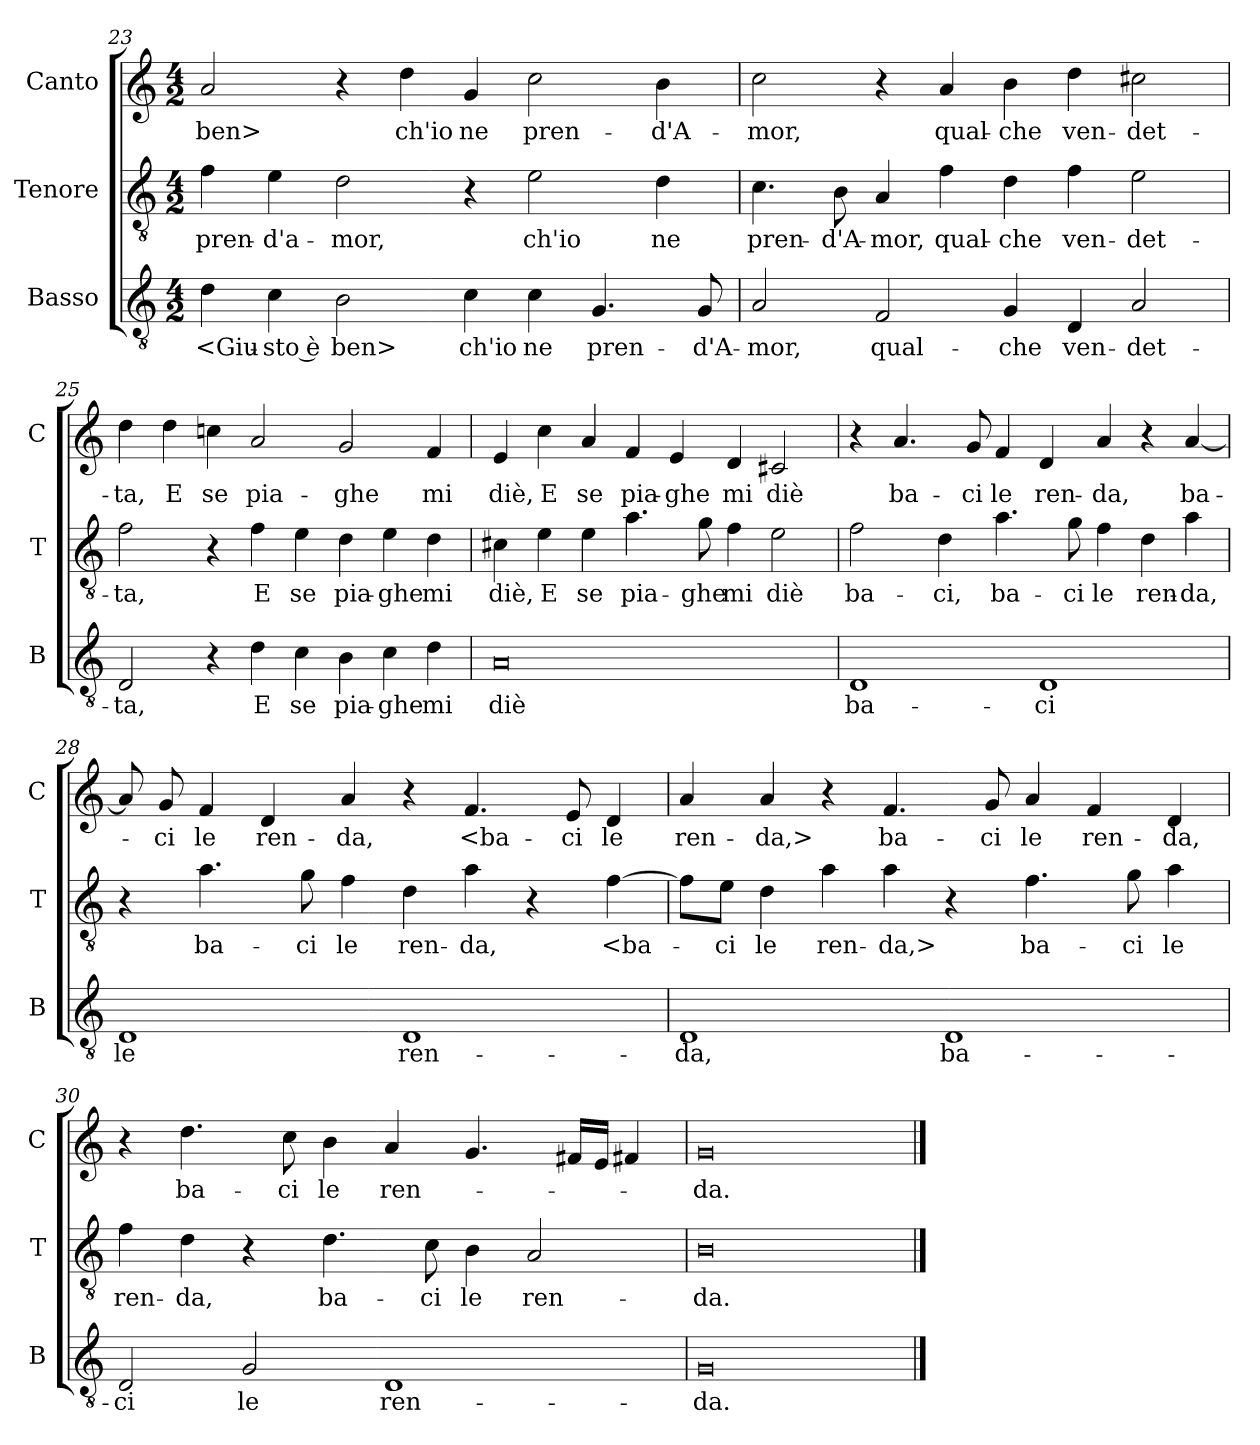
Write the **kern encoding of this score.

**kern	**text	**kern	**text	**kern	**text
*part3	*part3	*part2	*part2	*part1	*part1
*staff3	*staff3	*staff2	*staff2	*staff1	*staff1
*I"Basso	*	*I"Tenore	*	*I"Canto	*
*I'B	*	*I'T	*	*I'C	*
*clefGv2	*	*clefGv2	*	*clefG2	*
*k[]	*	*k[]	*	*k[]	*
*C:	*	*C:	*	*C:	*
*M4/2	*	*M4/2	*	*M4/2	*
=23	=23	=23	=23	=23	=23
4d	<Giu-	4f	pren-	2a	ben>
4c	-sto è	4e	-d'a-	.	.
2B	ben>	2d	-mor,	4r	.
.	.	.	.	4dd	ch'io
4c	ch'io	4r	.	4g	ne
4c	ne	2e	ch'io	2cc	pren-
4.G	pren-	.	.	.	.
.	.	4d	ne	4b	-d'A-
8G	-d'A-	.	.	.	.
=24	=24	=24	=24	=24	=24
2A	-mor,	4.c	pren-	2cc	-mor,
.	.	8B	-d'A-	.	.
2F	qual-	4A	-mor,	4r	.
.	.	4f	qual-	4a	qual-
4G	-che	4d	-che	4b	-che
4D	ven-	4f	ven-	4dd	ven-
2A	-det-	2e	-det-	2cc#X	-det-
=25	=25	=25	=25	=25	=25
2D	-ta,	2f	-ta,	4dd	-ta,
.	.	.	.	4dd	E
4r	.	4r	.	4ccn	se
4d	E	4f	E	2a	pia-
4c	se	4e	se	.	.
4B	pia-	4d	pia-	2g	-ghe
4c	-ghe	4e	-ghe	.	.
4d	mi	4d	mi	4f	mi
=26	=26	=26	=26	=26	=26
0A	diè	4c#X	diè,	4e	diè,
.	.	4e	E	4cc	E
.	.	4e	se	4a	se
.	.	4.a	pia-	4f	pia-
.	.	.	.	4e	-ghe
.	.	8g	-ghe	.	.
.	.	4f	mi	4d	mi
.	.	2e	diè	2c#X	diè
=27	=27	=27	=27	=27	=27
1D	ba-	2f	ba-	4r	.
.	.	.	.	4.a	ba-
.	.	4d	-ci,	.	.
.	.	.	.	8g	-ci
.	.	4.a	ba-	4f	le
1D	-ci	.	.	4d	ren-
.	.	8g	-ci	.	.
.	.	4f	le	4a	-da,
.	.	4d	ren-	4r	.
.	.	4a	-da,	[4a	ba-
=28	=28	=28	=28	=28	=28
1D	le	4r	.	8a]	.
.	.	.	.	8g	-ci
.	.	4.a	ba-	4f	le
.	.	.	.	4d	ren-
.	.	8g	-ci	.	.
.	.	4f	le	4a	-da,
1D	ren-	4d	ren-	4r	.
.	.	4a	-da,	4.f	<ba-
.	.	4r	.	.	.
.	.	.	.	8e	-ci
.	.	[4f	<ba-	4d	le
=29	=29	=29	=29	=29	=29
1D	-da,	8f\L]	.	4a	ren-
.	.	8e\J	-ci	.	.
.	.	4d	le	4a	-da,>
.	.	4a	ren-	4r	.
.	.	4a	-da,>	4.f	ba-
1D	ba-	4r	.	.	.
.	.	.	.	8g	-ci
.	.	4.f	ba-	4a	le
.	.	.	.	4f	ren-
.	.	8g	-ci	.	.
.	.	4a	le	4d	-da,
=30	=30	=30	=30	=30	=30
2D	-ci	4f	ren-	4r	.
.	.	4d	-da,	4.dd	ba-
2G	le	4r	.	.	.
.	.	.	.	8cc	-ci
.	.	4.d	ba-	4b	le
1D	ren-	.	.	4a	ren-
.	.	8c	-ci	.	.
.	.	4B	le	4.g	.
.	.	2A	ren-	.	.
.	.	.	.	16f#XLL	.
.	.	.	.	16eJJ	.
.	.	.	.	4f#X	.
=31	=31	=31	=31	=31	=31
0G	-da.	0B	-da.	0g	-da.
==	==	==	==	==	==
*-	*-	*-	*-	*-	*-
